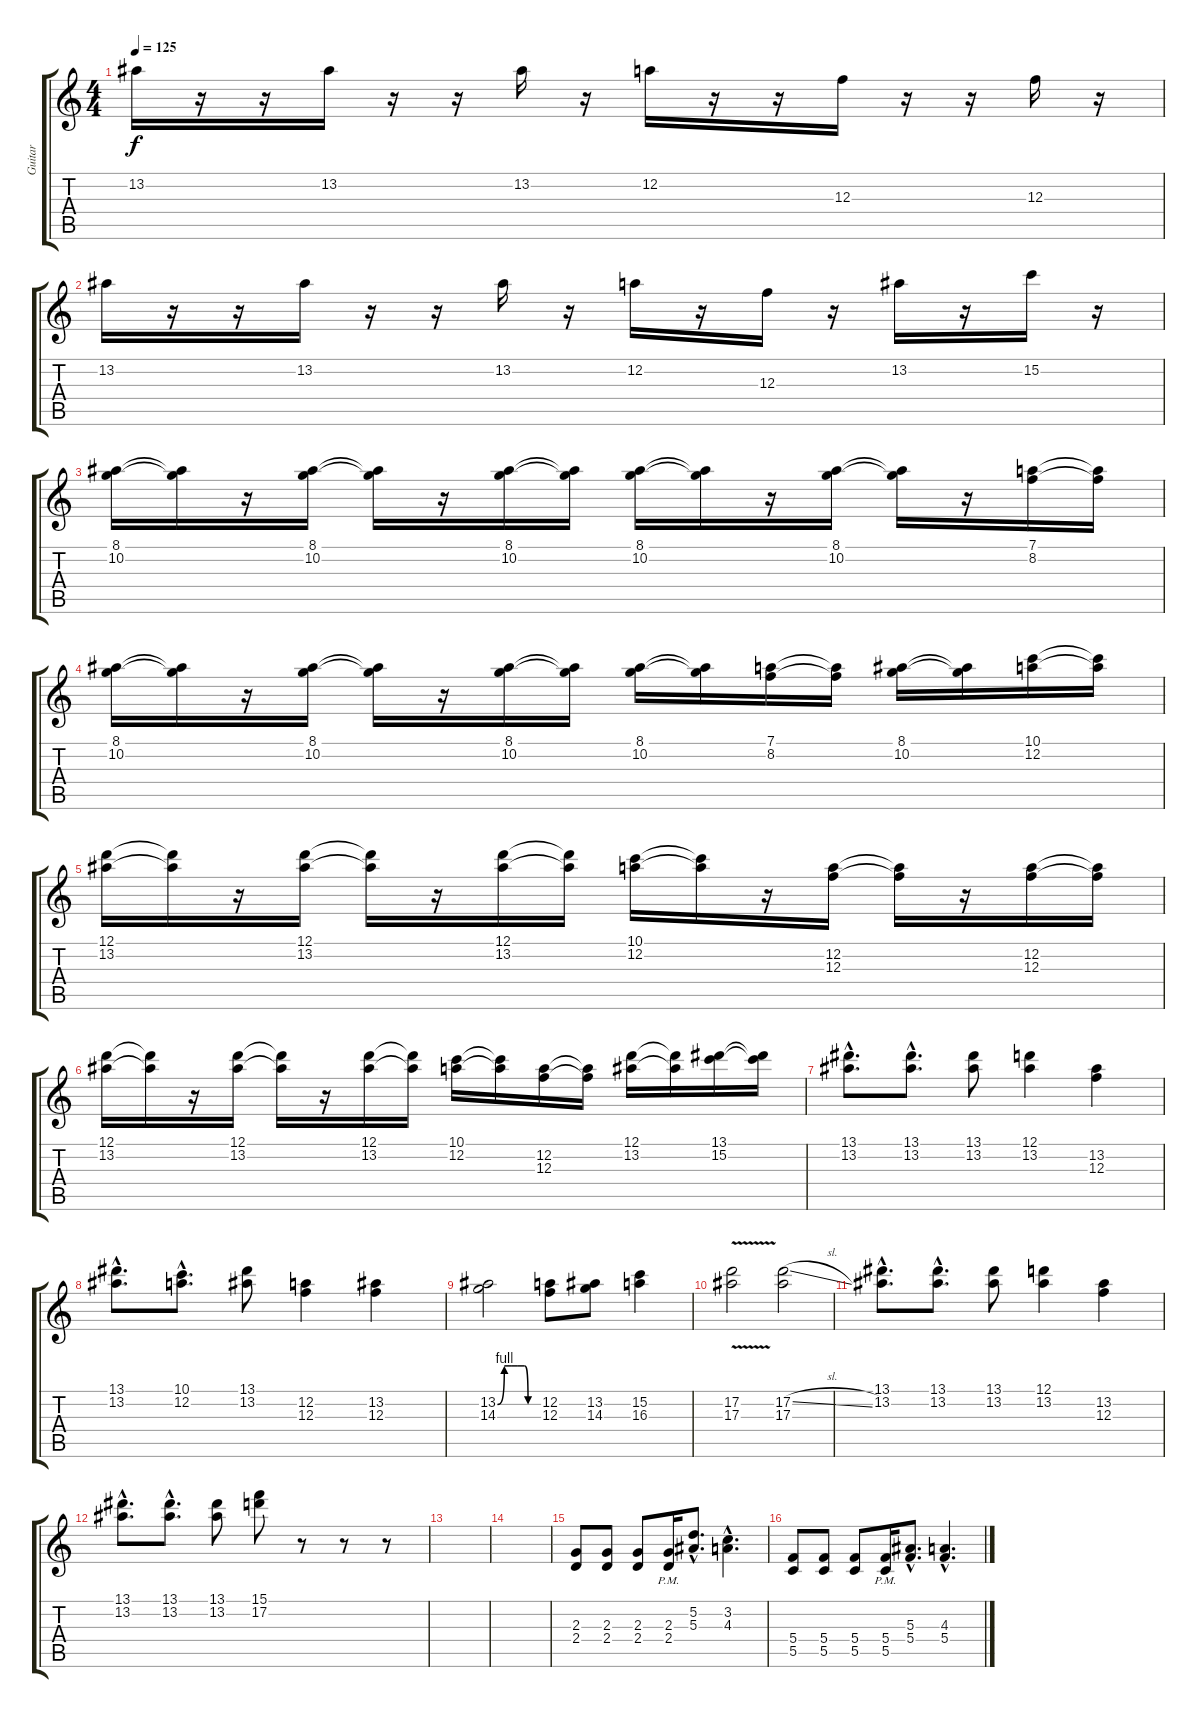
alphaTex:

\track ("Guitar" "Guitar") {instrument overdrivenguitar}
\staff {score tabs}
\tuning (D4 A3 F3 C3 G2 C2) {hide}
\ts (4 4)
\tempo 125
\clef g2
\ks c
13.2.16{dy f} r.16 r.16 13.2.16 r.16 r.16 13.2.16 r.16 12.2.16 r.16 r.16 12.3.16 r.16 r.16 12.3.16 r.16 |
13.2.16 r.16 r.16 13.2.16 r.16 r.16 13.2.16 r.16 12.2.16 r.16 12.3.16 r.16 13.2.16 r.16 15.2.16 r.16 |
(8.1 10.2).16 (8.1{t} 10.2{t}).16 r.16 (8.1 10.2).16 (8.1{t} 10.2{t}).16 r.16 (8.1 10.2).16 (8.1{t} 10.2{t}).16 (8.1 10.2).16 (8.1{t} 10.2{t}).16 r.16 (8.1 10.2).16 (8.1{t} 10.2{t}).16 r.16 (7.1 8.2).16 (7.1{t} 8.2{t}).16 |
(8.1 10.2).16 (8.1{t} 10.2{t}).16 r.16 (8.1 10.2).16 (8.1{t} 10.2{t}).16 r.16 (8.1 10.2).16 (8.1{t} 10.2{t}).16 (8.1 10.2).16 (8.1{t} 10.2{t}).16 (7.1 8.2).16 (7.1{t} 8.2{t}).16 (8.1 10.2).16 (8.1{t} 10.2{t}).16 (10.1 12.2).16 (10.1{t} 12.2{t}).16 |
(12.1 13.2).16 (12.1{t} 13.2{t}).16 r.16 (12.1 13.2).16 (12.1{t} 13.2{t}).16 r.16 (12.1 13.2).16 (12.1{t} 13.2{t}).16 (10.1 12.2).16 (10.1{t} 12.2{t}).16 r.16 (12.2 12.3).16 (12.2{t} 12.3{t}).16 r.16 (12.2 12.3).16 (12.2{t} 12.3{t}).16 |
(12.1 13.2).16 (12.1{t} 13.2{t}).16 r.16 (12.1 13.2).16 (12.1{t} 13.2{t}).16 r.16 (12.1 13.2).16 (12.1{t} 13.2{t}).16 (10.1 12.2).16 (10.1{t} 12.2{t}).16 (12.2 12.3).16 (12.2{t} 12.3{t}).16 (12.1 13.2).16 (12.1{t} 13.2{t}).16 (13.1 15.2).16 (13.1{t} 15.2{t}).16 |
(13.1{hac} 13.2{hac}).8{d} (13.1{hac} 13.2{hac}).8{d} (13.1 13.2).8 (12.1 13.2).4 (13.2 12.3).4 |
(13.1{hac} 13.2{hac}).8{d} (10.1{hac} 12.2{hac}).8{d} (13.1 13.2).8 (12.2 12.3).4 (13.2 12.3).4 |
(13.2{be (custom 0 0 10 4 20 4 30 4 40 4 45 0 60 0)} 14.3).2 (12.2 12.3).8 (13.2 14.3).8 (15.2 16.3).4 |
(17.2{v} 17.3{v}).2 (17.2{sl} 17.3).2 |
(13.1{hac} 13.2{hac}).8{d} (13.1{hac} 13.2{hac}).8{d} (13.1 13.2).8 (12.1 13.2).4 (13.2 12.3).4 |
(13.1{hac} 13.2{hac}).8{d} (13.1{hac} 13.2{hac}).8{d} (13.1 13.2).8 (15.1 17.2).8 r.8 r.8 r.8 |
|
|
(2.3 2.4).8 (2.3 2.4).8 (2.3 2.4).8 (2.3{pm} 2.4{pm}).16 (5.2{hac} 5.3{hac}).8{d} (3.2{hac} 4.3{hac}).4{d} |
(5.4 5.5).8 (5.4 5.5).8 (5.4 5.5).8 (5.4{pm} 5.5{pm}).16 (5.3{hac} 5.4{hac}).8{d} (4.3{hac} 5.4{hac}).4{d}
